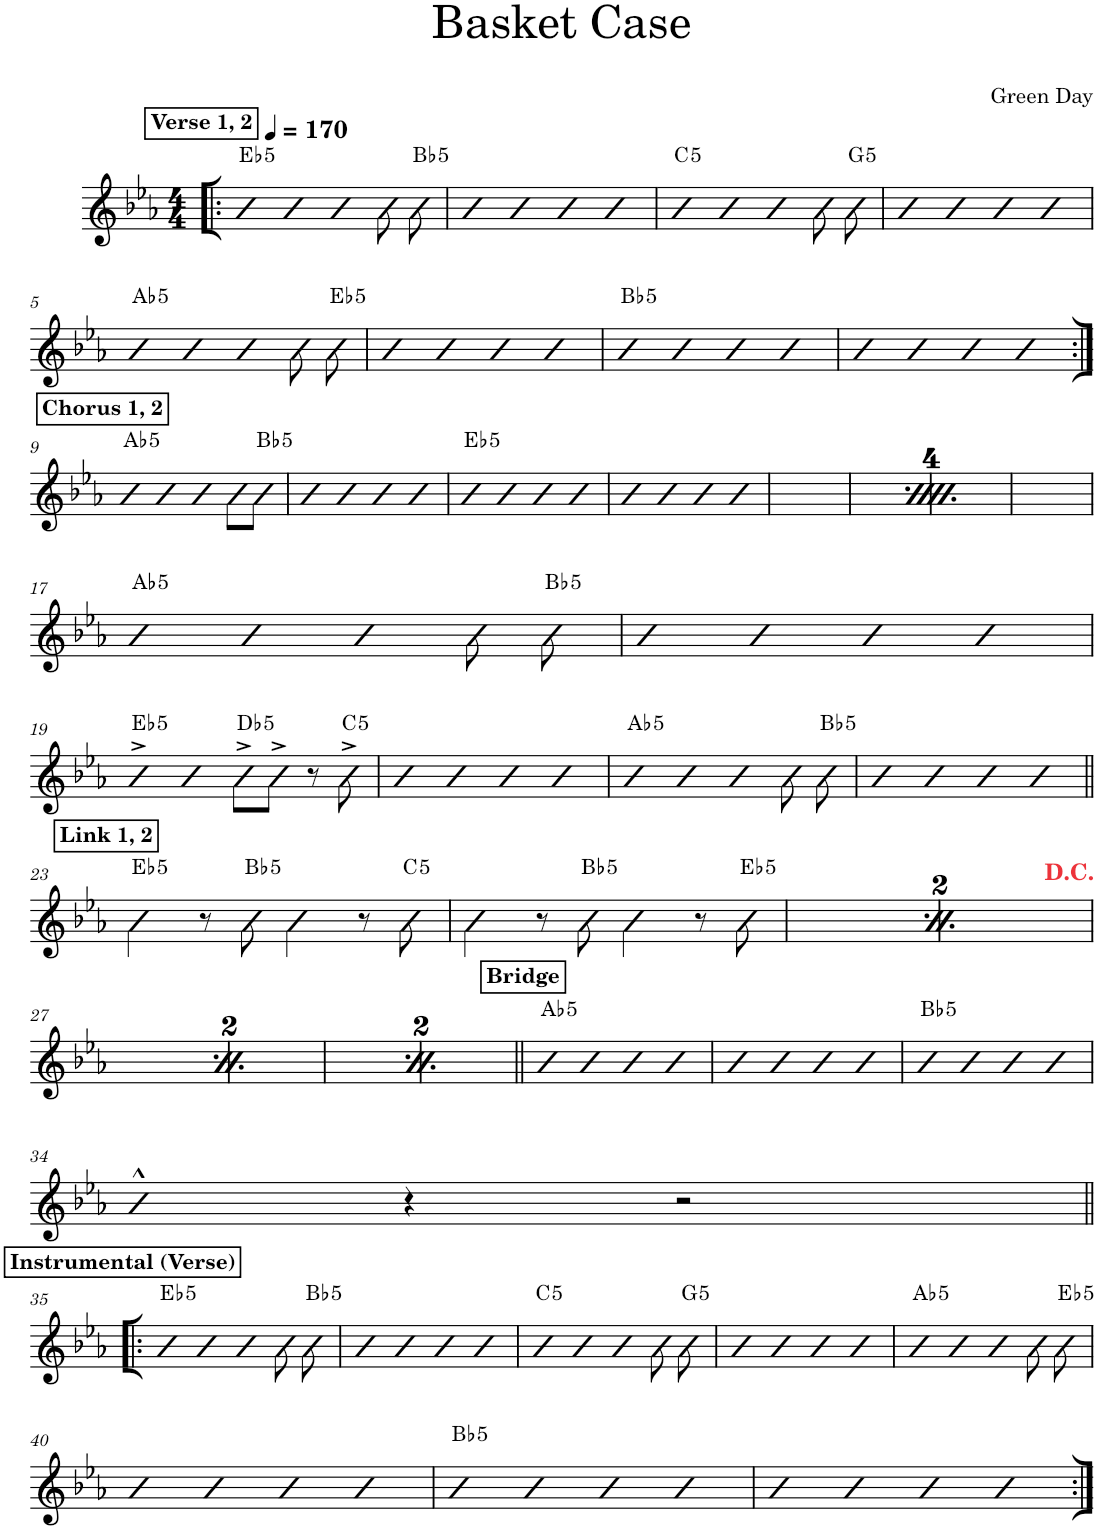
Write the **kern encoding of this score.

**kern	**harte
*part1	*part1
*staff1	*
*I"Piano	*
*I'Pno.	*
*clefG2	*
*k[b-e-a-]	*
*M4/4	*
*MM170	*
!!LO:REH:place=s1:a:B:cj:t=Verse 1, 2
=1!|:	=1!|:
!	!LO:H:kt=5
4b-	Eb:(1,5)
4b-	.
4b-	.
8b-\	.
!	!LO:H:kt=5
8b-\	Bb:(1,5)
=2	=2
4b-	.
4b-	.
4b-	.
4b-	.
=3	=3
!	!LO:H:kt=5
4b-	C:(1,5)
4b-	.
4b-	.
8b-\	.
!	!LO:H:kt=5
8b-\	G:(1,5)
=4	=4
4b-	.
4b-	.
4b-	.
4b-	.
!!LO:LB:g=z
=5	=5
!	!LO:H:kt=5
4b-	Ab:(1,5)
4b-	.
4b-	.
8b-\	.
!	!LO:H:kt=5
8b-\	Eb:(1,5)
=6	=6
4b-	.
4b-	.
4b-	.
4b-	.
=7	=7
!	!LO:H:kt=5
4b-	Bb:(1,5)
4b-	.
4b-	.
4b-	.
=8	=8
4b-	.
4b-	.
4b-	.
4b-	.
!!LO:LB:g=z
!!LO:REH:place=s1:a:B:cj:t=Chorus 1, 2
=9:|!	=9:|!
!	!LO:H:kt=5
4b-	Ab:(1,5)
4b-	.
4b-	.
8b-\L	.
!	!LO:H:kt=5
8b-\J	Bb:(1,5)
=10	=10
4b-	.
4b-	.
4b-	.
4b-	.
=11	=11
!	!LO:H:kt=5
4b-	Eb:(1,5)
4b-	.
4b-	.
4b-	.
=12	=12
4b-	.
4b-	.
4b-	.
4b-	.
!!LO:REH:place=s1:a:B:cj:t=Chorus 1, 2
=13	=13
!	!LO:H:kt=5
4b-	Ab:(1,5)
4b-	.
4b-	.
8b-\L	.
!	!LO:H:kt=5
8b-\J	Bb:(1,5)
=14	=14
4b-	.
4b-	.
4b-	.
4b-	.
=15	=15
!	!LO:H:kt=5
4b-	Eb:(1,5)
4b-	.
4b-	.
4b-	.
=16	=16
4b-	.
4b-	.
4b-	.
4b-	.
!!LO:LB:g=z
=17	=17
!	!LO:H:kt=5
4b-	Ab:(1,5)
4b-	.
4b-	.
8b-\	.
!	!LO:H:kt=5
8b-\	Bb:(1,5)
=18	=18
4b-	.
4b-	.
4b-	.
4b-	.
!!LO:LB:g=z
=19	=19
!	!LO:H:kt=5
4b-^	Eb:(1,5)
4b-	.
!	!LO:H:kt=5
8b-^\L	Db:(1,5)
8b-^\J	.
8r	.
!	!LO:H:kt=5
8b-^\	C:(1,5)
=20	=20
4b-	.
4b-	.
4b-	.
4b-	.
=21	=21
!	!LO:H:kt=5
4b-	Ab:(1,5)
4b-	.
4b-	.
8b-\	.
!	!LO:H:kt=5
8b-\	Bb:(1,5)
=22	=22
4b-	.
4b-	.
4b-	.
4b-	.
!!LO:LB:g=z
!!LO:REH:place=s1:a:B:cj:t=Link 1, 2
=23||	=23||
!	!LO:H:kt=5
4b-\	Eb:(1,5)
8r	.
!	!LO:H:kt=5
8b-\	Bb:(1,5)
4b-\	.
8r	.
!	!LO:H:kt=5
8b-\	C:(1,5)
=24	=24
4b-\	.
8r	.
!	!LO:H:kt=5
8b-\	Bb:(1,5)
4b-\	.
8r	.
!	!LO:H:kt=5
8b-\	Eb:(1,5)
!!LO:REH:place=s1:a:B:cj:t=Link 1, 2
=25	=25
!	!LO:H:kt=5
4b-\	Eb:(1,5)
8r	.
!	!LO:H:kt=5
8b-\	Bb:(1,5)
4b-\	.
8r	.
!	!LO:H:kt=5
8b-\	C:(1,5)
=26	=26
4b-\	.
8r	.
!	!LO:H:kt=5
8b-\	Bb:(1,5)
4b-\	.
8r	.
!	!LO:H:kt=5
8b-\	Eb:(1,5)
!!LO:LB:g=z
!!LO:REH:place=s1:a:B:cj:t=Link 1, 2
=27	=27
!	!LO:H:kt=5
4b-\	Eb:(1,5)
8r	.
!	!LO:H:kt=5
8b-\	Bb:(1,5)
4b-\	.
8r	.
!	!LO:H:kt=5
8b-\	C:(1,5)
=28	=28
4b-\	.
8r	.
!	!LO:H:kt=5
8b-\	Bb:(1,5)
4b-\	.
8r	.
!	!LO:H:kt=5
8b-\	Eb:(1,5)
!!LO:REH:place=s1:a:B:cj:t=Link 1, 2
=29	=29
!	!LO:H:kt=5
4b-\	Eb:(1,5)
8r	.
!	!LO:H:kt=5
8b-\	Bb:(1,5)
4b-\	.
8r	.
!	!LO:H:kt=5
8b-\	C:(1,5)
=30	=30
4b-\	.
8r	.
!	!LO:H:kt=5
8b-\	Bb:(1,5)
4b-\	.
8r	.
!	!LO:H:kt=5
8b-\	Eb:(1,5)
!!LO:REH:place=s1:a:B:cj:t=Bridge
=31||	=31||
!	!LO:H:kt=5
4b-	Ab:(1,5)
4b-	.
4b-	.
4b-	.
=32	=32
4b-	.
4b-	.
4b-	.
4b-	.
=33	=33
!	!LO:H:kt=5
4b-	Bb:(1,5)
4b-	.
4b-	.
4b-	.
!!LO:LB:g=z
=34	=34
4b-^^	.
4r	.
2r	.
!!LO:LB:g=z
!!LO:REH:place=s1:a:B:cj:t=Instrumental (Verse)
=35!|:	=35!|:
!	!LO:H:kt=5
4b-	Eb:(1,5)
4b-	.
4b-	.
8b-\	.
!	!LO:H:kt=5
8b-\	Bb:(1,5)
=36	=36
4b-	.
4b-	.
4b-	.
4b-	.
=37	=37
!	!LO:H:kt=5
4b-	C:(1,5)
4b-	.
4b-	.
8b-\	.
!	!LO:H:kt=5
8b-\	G:(1,5)
=38	=38
4b-	.
4b-	.
4b-	.
4b-	.
=39	=39
!	!LO:H:kt=5
4b-	Ab:(1,5)
4b-	.
4b-	.
8b-\	.
!	!LO:H:kt=5
8b-\	Eb:(1,5)
!!LO:LB:g=z
=40	=40
4b-	.
4b-	.
4b-	.
4b-	.
=41	=41
!	!LO:H:kt=5
4b-	Bb:(1,5)
4b-	.
4b-	.
4b-	.
=42	=42
4b-	.
4b-	.
4b-	.
4b-	.
=:|!	=:|!
*-	*-
